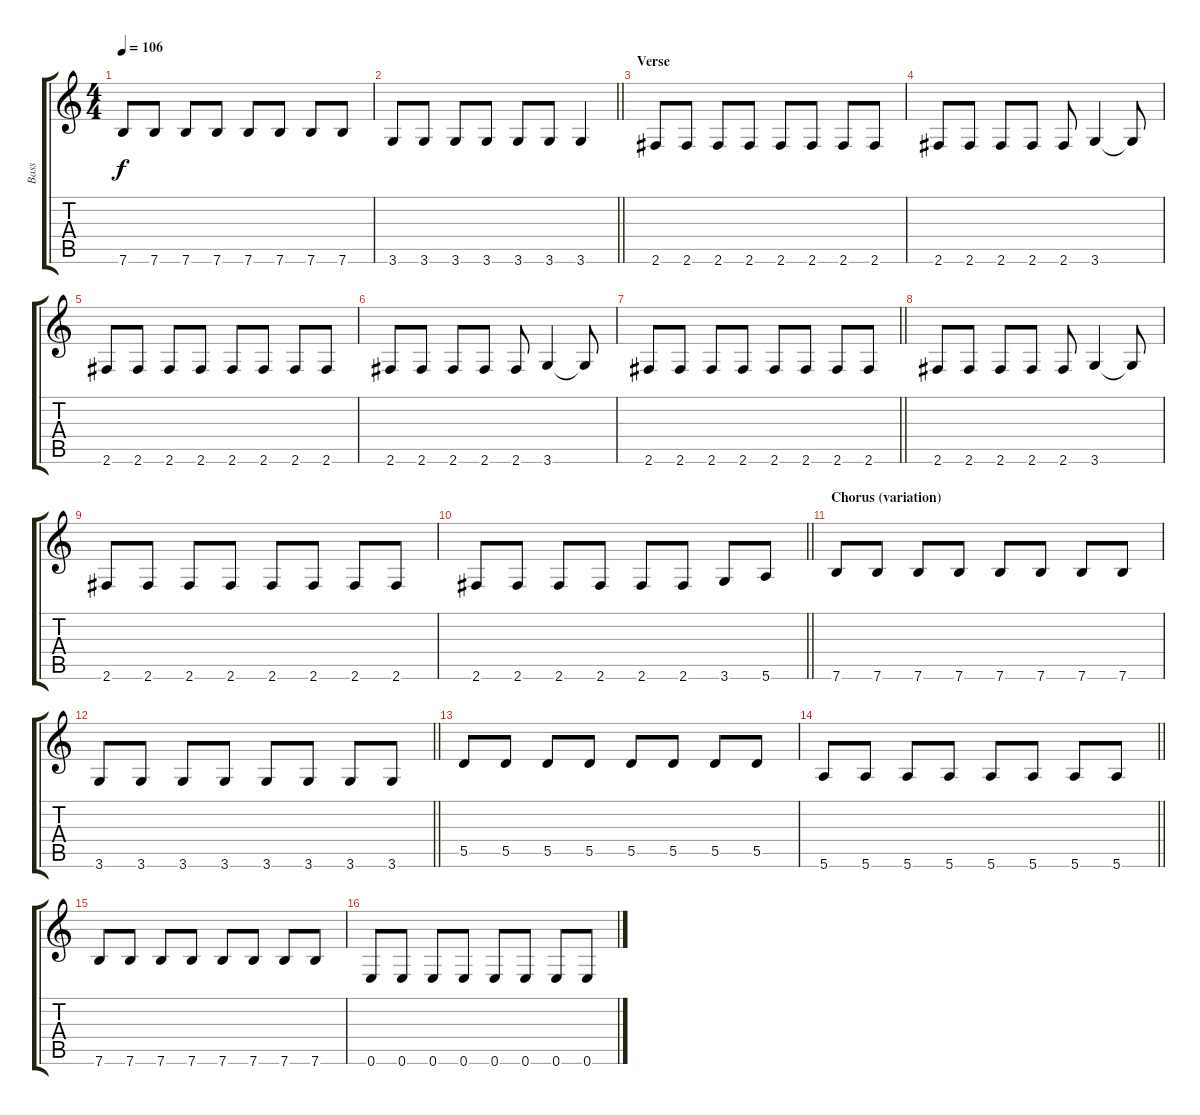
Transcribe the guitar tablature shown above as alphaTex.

\track ("Bass" "Bass") {instrument electricbassfinger}
\staff {score tabs}
\tuning (E4 B3 G3 D3 A2 E2) {hide}
\ts (4 4)
\tempo 106
\clef g2
\ks c
7.6.8{dy f} 7.6.8 7.6.8 7.6.8 7.6.8 7.6.8 7.6.8 7.6.8 |
\barLineRight lightlight
3.6.8 3.6.8 3.6.8 3.6.8 3.6.8 3.6.8 3.6.4 |
\section ("" "Verse")
2.6.8 2.6.8 2.6.8 2.6.8 2.6.8 2.6.8 2.6.8 2.6.8 |
2.6.8 2.6.8 2.6.8 2.6.8 2.6.8 3.6.4 3.6{t}.8 |
2.6.8 2.6.8 2.6.8 2.6.8 2.6.8 2.6.8 2.6.8 2.6.8 |
2.6.8 2.6.8 2.6.8 2.6.8 2.6.8 3.6.4 3.6{t}.8 |
\barLineRight lightlight
2.6.8 2.6.8 2.6.8 2.6.8 2.6.8 2.6.8 2.6.8 2.6.8 |
2.6.8 2.6.8 2.6.8 2.6.8 2.6.8 3.6.4 3.6{t}.8 |
2.6.8 2.6.8 2.6.8 2.6.8 2.6.8 2.6.8 2.6.8 2.6.8 |
\barLineRight lightlight
2.6.8 2.6.8 2.6.8 2.6.8 2.6.8 2.6.8 3.6.8 5.6.8 |
\section ("" "Chorus (variation)")
7.6.8 7.6.8 7.6.8 7.6.8 7.6.8 7.6.8 7.6.8 7.6.8 |
\barLineRight lightlight
3.6.8 3.6.8 3.6.8 3.6.8 3.6.8 3.6.8 3.6.8 3.6.8 |
5.5.8 5.5.8 5.5.8 5.5.8 5.5.8 5.5.8 5.5.8 5.5.8 |
\barLineRight lightlight
5.6.8 5.6.8 5.6.8 5.6.8 5.6.8 5.6.8 5.6.8 5.6.8 |
7.6.8 7.6.8 7.6.8 7.6.8 7.6.8 7.6.8 7.6.8 7.6.8 |
0.6.8 0.6.8 0.6.8 0.6.8 0.6.8 0.6.8 0.6.8 0.6.8
